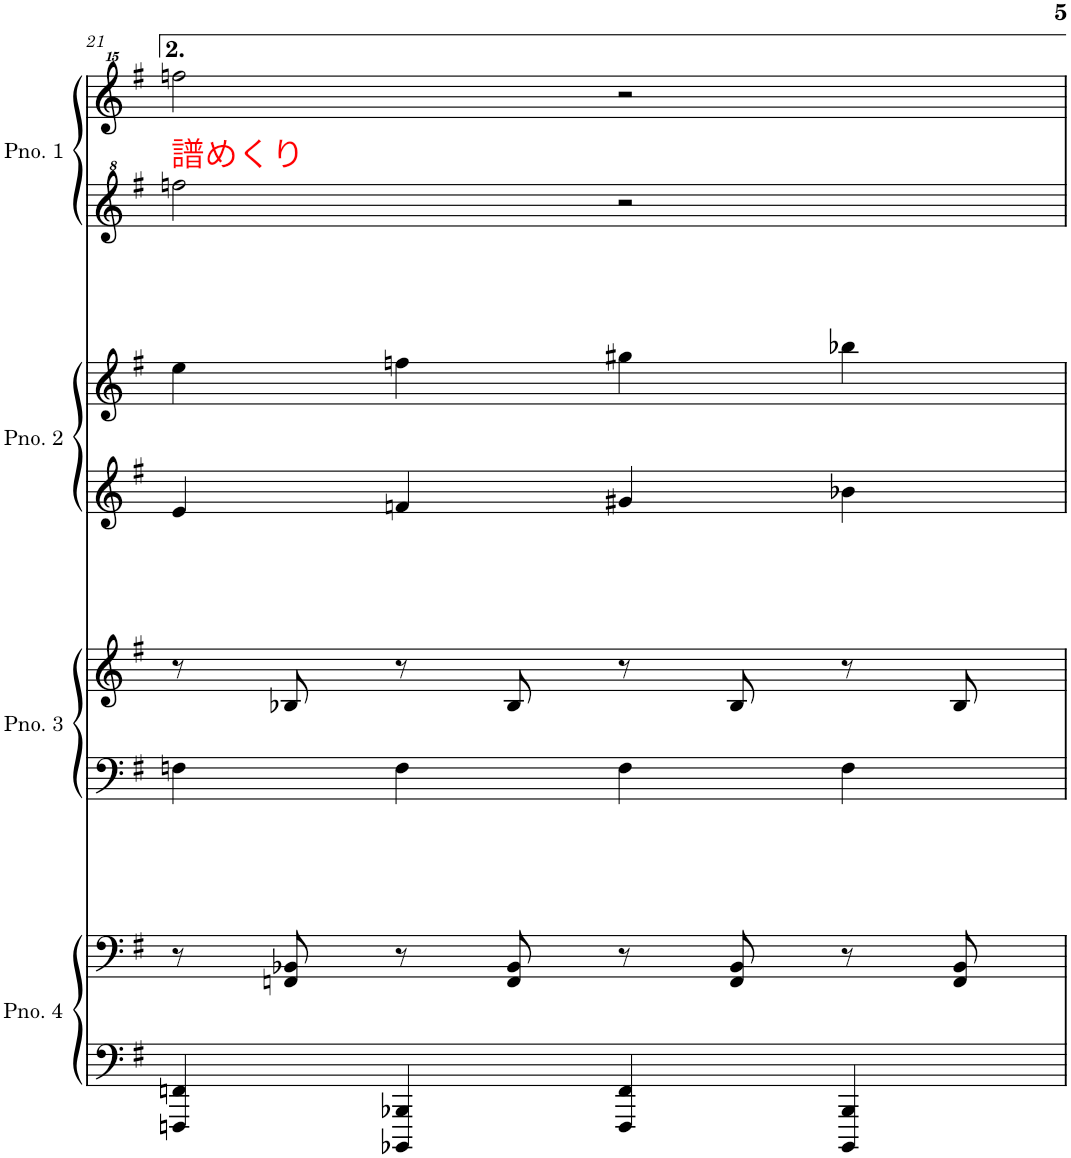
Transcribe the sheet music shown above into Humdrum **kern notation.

**kern	**kern	**kern	**kern	**kern	**kern	**kern	**kern
*part4	*part4	*part3	*part3	*part2	*part2	*part1	*part1
*staff8	*staff7	*staff6	*staff5	*staff4	*staff3	*staff2	*staff1
*I"Piano 4	*	*I"Piano 3	*	*I"Piano 2	*	*I"Piano 1	*
*I'Pno. 4	*	*I'Pno. 3	*	*I'Pno. 2	*	*I'Pno. 1	*
!!LO:PB:g=z
*clefF4	*clefF4	*clefF4	*clefG2	*clefG2	*clefG2	*clefG^2	*clefG^^2
*k[f#]	*k[f#]	*k[f#]	*k[f#]	*k[f#]	*k[f#]	*k[f#]	*k[f#]
*M4/4	*M4/4	*M4/4	*M4/4	*M4/4	*M4/4	*M4/4	*M4/4
=21	=21	=21	=21	=21	=21	=21	=21
4FFFn/ 4FFn/	8r	4Fn\	8r	4e/	4ee\	2fffn\	2ffffn\
.	8FFn/ 8BB-X/	.	8B-X/	.	.	.	.
4BBBB-X/ 4BBB-X/	8r	4F\	8r	4fn/	4ffn\	.	.
.	8FF/ 8BB-/	.	8B-/	.	.	.	.
4FFF/ 4FF/	8r	4F\	8r	4g#X/	4gg#X\	2r	2r
.	8FF/ 8BB-/	.	8B-/	.	.	.	.
4BBBB-/ 4BBB-/	8r	4F\	8r	4b-X\	4bb-X\	.	.
.	8FF/ 8BB-/	.	8B-/	.	.	.	.
=	=	=	=	=	=	=	=
*-	*-	*-	*-	*-	*-	*-	*-
